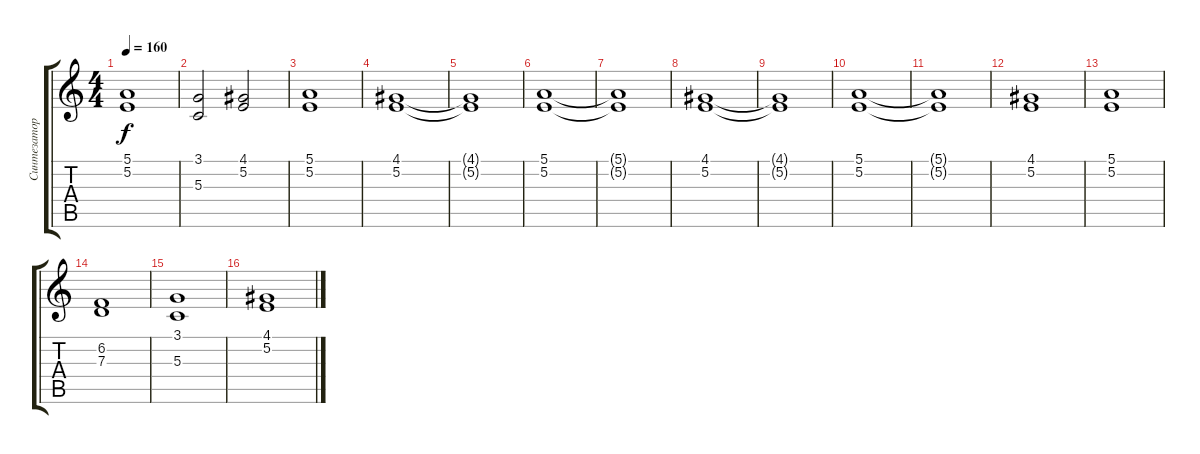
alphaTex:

\track ("Синтезатор (1)" "Синтезатор") {instrument stringensemble2}
\staff {score tabs}
\tuning (E4 B3 G3 D3 A2 E2) {hide}
\ts (4 4)
\tempo 160
\clef g2
\ks c
(5.1 5.2).1{dy f} |
(3.1 5.3).2 (4.1 5.2).2 |
(5.1 5.2).1 |
(4.1 5.2).1 |
(4.1{t} 5.2{t}).1 |
(5.1 5.2).1 |
(5.1{t} 5.2{t}).1 |
(4.1 5.2).1 |
(4.1{t} 5.2{t}).1 |
(5.1 5.2).1 |
(5.1{t} 5.2{t}).1 |
(4.1 5.2).1 |
(5.1 5.2).1 |
(6.2 7.3).1 |
(3.1 5.3).1 |
(4.1 5.2).1
